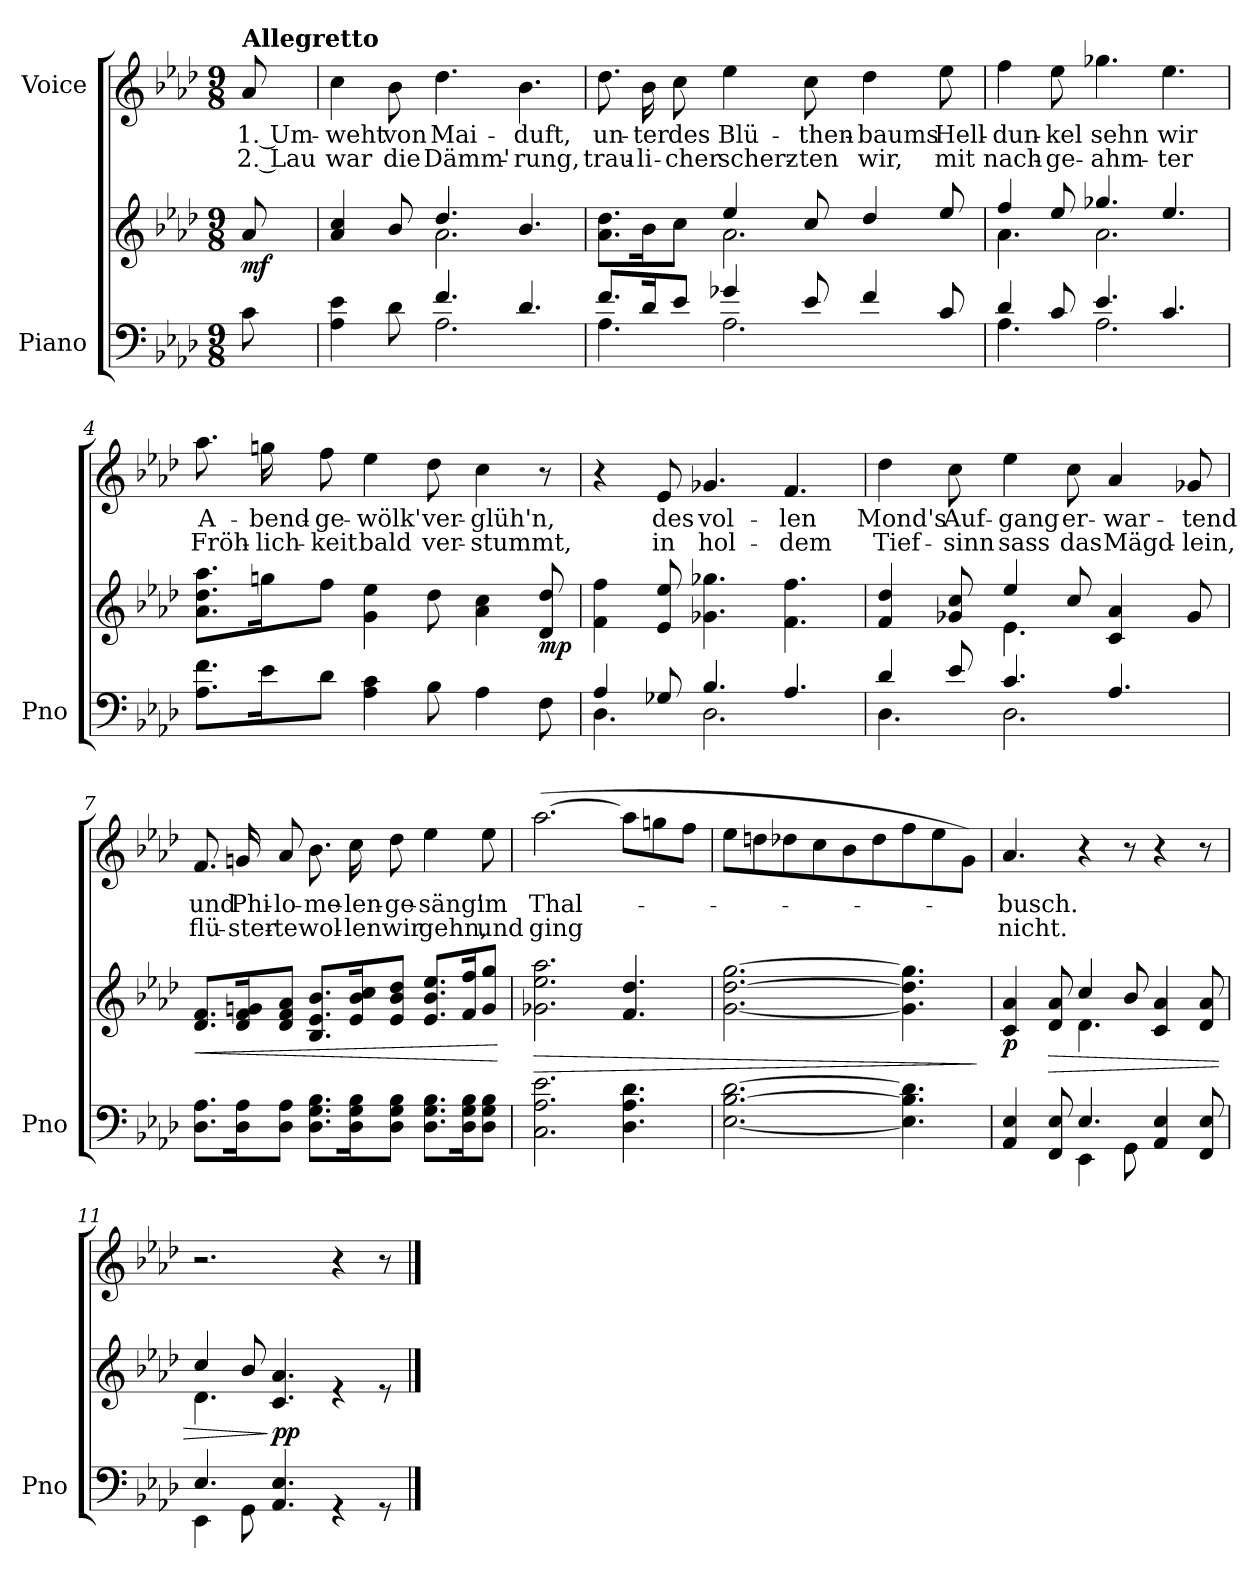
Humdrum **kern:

**kern	**kern	**dynam	**kern	**text	**text
*part2	*part2	*part2	*part1	*part1	*part1
*staff3	*staff2	*staff2/3	*staff1	*staff1	*staff1
*I"Piano	*	*	*I"Voice	*	*
*I'Pno	*	*	*	*	*
*clefF4	*clefG2	*	*clefG2	*	*
*k[b-e-a-d-]	*k[b-e-a-d-]	*	*k[b-e-a-d-]	*	*
*M9/8	*M9/8	*	*M9/8	*	*
=	=	=	=	=	=
!	!	!	!LO:TX:a:B:t=Allegretto	!	!
!	!	!LO:DY:b	!	!LO:LY:b	!LO:LY:b
8c\	8a-/	mf	8a-/	1. Um-	2. Lau
=1	=1	=1	=1	=1	=1
*^	*^	*	*	*	*
!	!	!	!	!	!	!LO:LY:b	!LO:LY:b
4A-\ 4e-\	4.rBByy	4a-/ 4cc/	4.rgyy	.	4cc\	-weht	war
!	!	!	!	!	!	!LO:LY:b	!LO:LY:b
8d-\	.	8b-/	.	.	8b-\	von	die
!	!	!	!	!	!	!LO:LY:b	!LO:LY:b
4.f/	2.A-\	4.dd-/	2.a-\	.	4.dd-\	Mai-	Dämm'-
!	!	!	!	!	!	!LO:LY:b	!LO:LY:b
4.d-/	.	4.b-/	.	.	4.b-\	duft,	-rung,
=2	=2	=2	=2	=2	=2	=2	=2
!	!	!	!	!	!	!LO:LY:b	!LO:LY:b
8.f/L	4.A-\	8.a-\ 8.dd-\L	4.rgyy	.	8.dd-\	un-	trau-
!	!	!	!	!	!	!LO:LY:b	!LO:LY:b
16d-/K	.	16b-\K	.	.	16b-\	-ter	-li-
!	!	!	!	!	!	!LO:LY:b	!LO:LY:b
8e-/J	.	8cc\J	.	.	8cc\	des	-cher
!	!	!	!	!	!	!LO:LY:b	!LO:LY:b
4g-X/	2.A-\	4ee-/	2.a-\	.	4ee-\	Blü-	scherz-
!	!	!	!	!	!	!LO:LY:b	!LO:LY:b
8e-/	.	8cc/	.	.	8cc\	-then-	-ten
!	!	!	!	!	!	!LO:LY:b	!LO:LY:b
4f/	.	4dd-/	.	.	4dd-\	-baums	wir,
!	!	!	!	!	!	!LO:LY:b	!LO:LY:b
8c/	.	8ee-/	.	.	8ee-\	Hell-	mit
=3	=3	=3	=3	=3	=3	=3	=3
!	!	!	!	!	!	!LO:LY:b	!LO:LY:b
4d-/	4.A-\	4ff/	4.a-\	.	4ff\	dun-	nach-
!	!	!	!	!	!	!LO:LY:b	!LO:LY:b
8c/	.	8ee-/	.	.	8ee-\	kel	-ge-
!	!	!	!	!	!	!LO:LY:b	!LO:LY:b
4.e-/	2.A-\	4.gg-X/	2.a-\	.	4.gg-X\	sehn	-ahm-
!	!	!	!	!	!	!LO:LY:b	!LO:LY:b
4.c/	.	4.ee-/	.	.	4.ee-\	wir	-ter
*v	*v	*	*	*	*	*	*
*	*v	*v	*	*	*	*
!!LO:LB:g=z
=4	=4	=4	=4	=4	=4
!	!	!	!	!LO:LY:b	!LO:LY:b
8.A-\ 8.f\L	8.a-\ 8.dd-\ 8.aa-\L	.	8.aa-\	A-	Fröh-
!	!	!	!	!LO:LY:b	!LO:LY:b
16e-\K	16ggn\K	.	16ggn\	-bend-	-lich-
!	!	!	!	!LO:LY:b	!LO:LY:b
8d-\J	8ff\J	.	8ff\	-ge-	-keit
!	!	!	!	!LO:LY:b	!LO:LY:b
4A-\ 4c\	4g\ 4ee-\	.	4ee-\	-wölk'	bald
!	!	!	!	!LO:LY:b	!LO:LY:b
8B-\	8dd-\	.	8dd-\	ver-	ver-
!	!	!	!	!LO:LY:b	!LO:LY:b
4A-\	4a-\ 4cc\	.	4cc\	-glüh'n,	-stummt,
!	!	!LO:DY:b	!	!	!
8F\	8d-/ 8dd-/	mp	8r	.	.
=5	=5	=5	=5	=5	=5
*^	*	*	*	*	*
4A-/	4.D-\	4f\ 4ff\	.	4r	.	.
!	!	!	!	!	!LO:LY:b	!LO:LY:b
8G-X/	.	8e-/ 8ee-/	.	8e-/	des	in
!	!	!	!	!	!LO:LY:b	!LO:LY:b
4.B-/	2.D-\	4.g-X\ 4.gg-X\	.	4.g-X/	vol-	hol-
!	!	!	!	!	!LO:LY:b	!LO:LY:b
4.A-/	.	4.f\ 4.ff\	.	4.f/	-len	-dem
=6	=6	=6	=6	=6	=6	=6
*	*	*^	*	*	*	*
!	!	!	!	!	!	!LO:LY:b	!LO:LY:b
4d-/	4.D-\	4f/ 4dd-/	4.rcyy	.	4dd-\	Mond's	Tief-
!	!	!	!	!	!	!LO:LY:b	!LO:LY:b
8e-/	.	8g-X/ 8cc/	.	.	8cc\	Auf-	-sinn
!	!	!	!	!	!	!LO:LY:b	!LO:LY:b
4.c/	2.D-\	4ee-/	4.e-\	.	4ee-\	-gang	sass
!	!	!	!	!	!	!LO:LY:b	!LO:LY:b
.	.	8cc/	.	.	8cc\	er-	das
!	!	!	!	!	!	!LO:LY:b	!LO:LY:b
4.A-/	.	4c/ 4a-/	4.rcyy	.	4a-/	-war-	Mägd-
!	!	!	!	!	!	!LO:LY:b	!LO:LY:b
.	.	8g-/	.	.	8g-X/	-tend	-lein,
*v	*v	*	*	*	*	*	*
*	*v	*v	*	*	*	*
!!LO:LB:g=z
=7	=7	=7	=7	=7	=7
!	!	!LO:HP:b	!	!LO:LY:b	!LO:LY:b
8.D-\ 8.A-\L	8.d-/ 8.f/L	<	8.f/	und	flü-
!	!	!	!	!LO:LY:b	!LO:LY:b
16D-\ 16A-\K	16d-/ 16f/ 16gn/K	.	16gn/	Phi-	-ster-
!	!	!	!	!LO:LY:b	!LO:LY:b
8D-\ 8A-\J	8d-/ 8f/ 8a-/J	.	8a-/	-lo-	-te
!	!	!	!	!LO:LY:b	!LO:LY:b
8.D-\ 8.G\ 8.B-\L	8.B-/ 8.e-/ 8.b-/L	.	8.b-\	-me-	wol-
!	!	!	!	!LO:LY:b	!LO:LY:b
16D-\ 16G\ 16B-\K	16e-/ 16b-/ 16cc/K	.	16cc\	-len-	-len
!	!	!	!	!LO:LY:b	!LO:LY:b
8D-\ 8G\ 8B-\J	8e-/ 8b-/ 8dd-/J	.	8dd-\	-ge-	wir
!	!	!	!	!LO:LY:b	!LO:LY:b
8.D-\ 8.G\ 8.B-\L	8.e-/ 8.b-/ 8.ee-/L	.	4ee-\	-säng'	gehn,
16D-\ 16G\ 16B-\K	16f/ 16ff/K	.	.	.	.
!	!	!	!	!LO:LY:b	!LO:LY:b
8D-\ 8G\ 8B-\J	8g/ 8gg/J	.	8ee-\	im	und
.	.	[	.	.	.
=8	=8	=8	=8	=8	=8
!	!	!LO:HP:b	!	!LO:LY:b	!LO:LY:b
2.C\ 2.A-\ 2.e-\	2.g-X\ 2.ee-\ 2.aa-\	>	(>[2.aa-\	Thal-	ging
4.D-\ 4.A-\ 4.d-\	4.f/ 4.dd-/	.	8aa-\L]	.	.
.	.	.	8ggn\	.	.
.	.	.	8ff\J	.	.
=9	=9	=9	=9	=9	=9
[2.E-\ [2.B-\ [2.d-\	[2.g\ [2.dd-\ [2.gg\	.	8ee-\L	.	.
.	.	.	8ddn\	.	.
.	.	.	8dd-X\	.	.
.	.	.	8cc\	.	.
.	.	.	8b-\	.	.
.	.	.	8dd-\	.	.
4.E-\] 4.B-\] 4.d-\]	4.g\] 4.dd-\] 4.gg\]	.	8ff\	.	.
.	.	.	8ee-\	.	.
.	.	.	8g\J)	.	.
.	.	]	.	.	.
=10	=10	=10	=10	=10	=10
*	*	*	*MM85	*	*
*^	*^	*	*	*	*
!	!	!	!	!LO:DY:b	!	!LO:LY:b	!LO:LY:b
4AA-/ 4E-/	4.rEEyy	4c/ 4a-/	4.rcyy	p	4.a-/	-busch.	nicht.
!	!	!	!	!LO:HP:b	!	!	!
8FF/ 8E-/	.	8d-/ 8a-/	.	>	.	.	.
4.E-/	4EE-\	4cc/	4.d-\	.	4r	.	.
.	8GG\	8b-/	.	.	8r	.	.
4AA-/ 4E-/	4.rEEyy	4c/ 4a-/	4.rcyy	.	4r	.	.
*	*	*	*	*	*MM80	*	*
8FF/ 8E-/	.	8d-/ 8a-/	.	.	8r	.	.
=11	=11	=11	=11	=11	=11	=11	=11
4.E-/	4EE-\	4cc/	4.d-\	.	2.r	.	.
.	8GG\	8b-/	.	.	.	.	.
!	!	!	!	!LO:DY:n=1:b	!	!	!
4.AA-/ 4.E-/	2.rEEyy	4.c/ 4.a-/	2.rcyy	] pp	.	.	.
4rGG	.	4re	.	.	4r	.	.
8rGG	.	8re	.	.	8r	.	.
*v	*v	*	*	*	*	*	*
*	*v	*v	*	*	*	*
==	==	==	==	==	==
*-	*-	*-	*-	*-	*-
